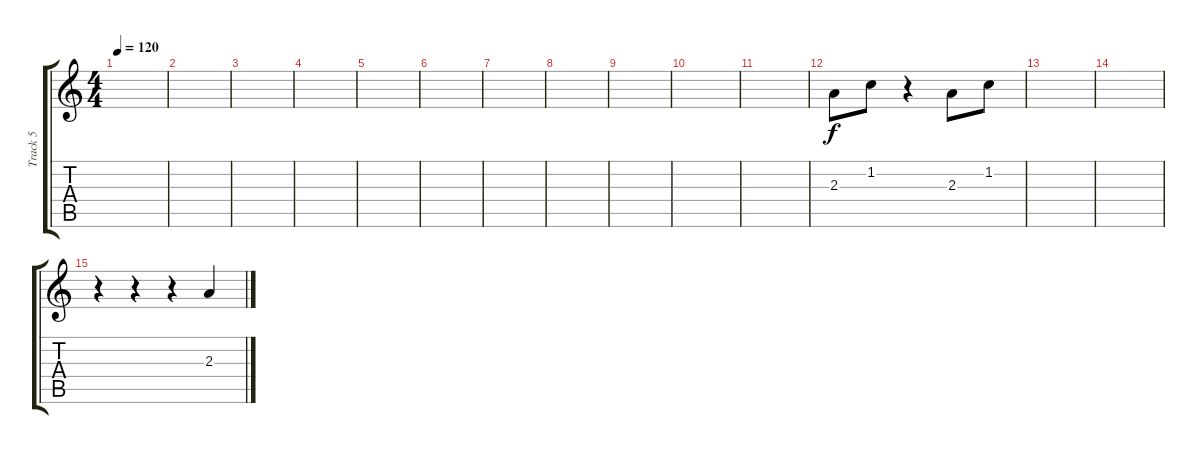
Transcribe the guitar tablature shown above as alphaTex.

\track ("Track 5" "Track 5") {instrument electricguitarmuted}
\staff {score tabs}
\tuning (E4 B3 G3 D3 A2 E2) {hide}
\ts (4 4)
\tempo 120
\clef g2
\ks c
|
|
|
|
|
|
|
|
|
|
|
2.3.8 1.2.8 r.4 2.3.8 1.2.8 |
|
|
r.4 r.4 r.4 2.3.4
